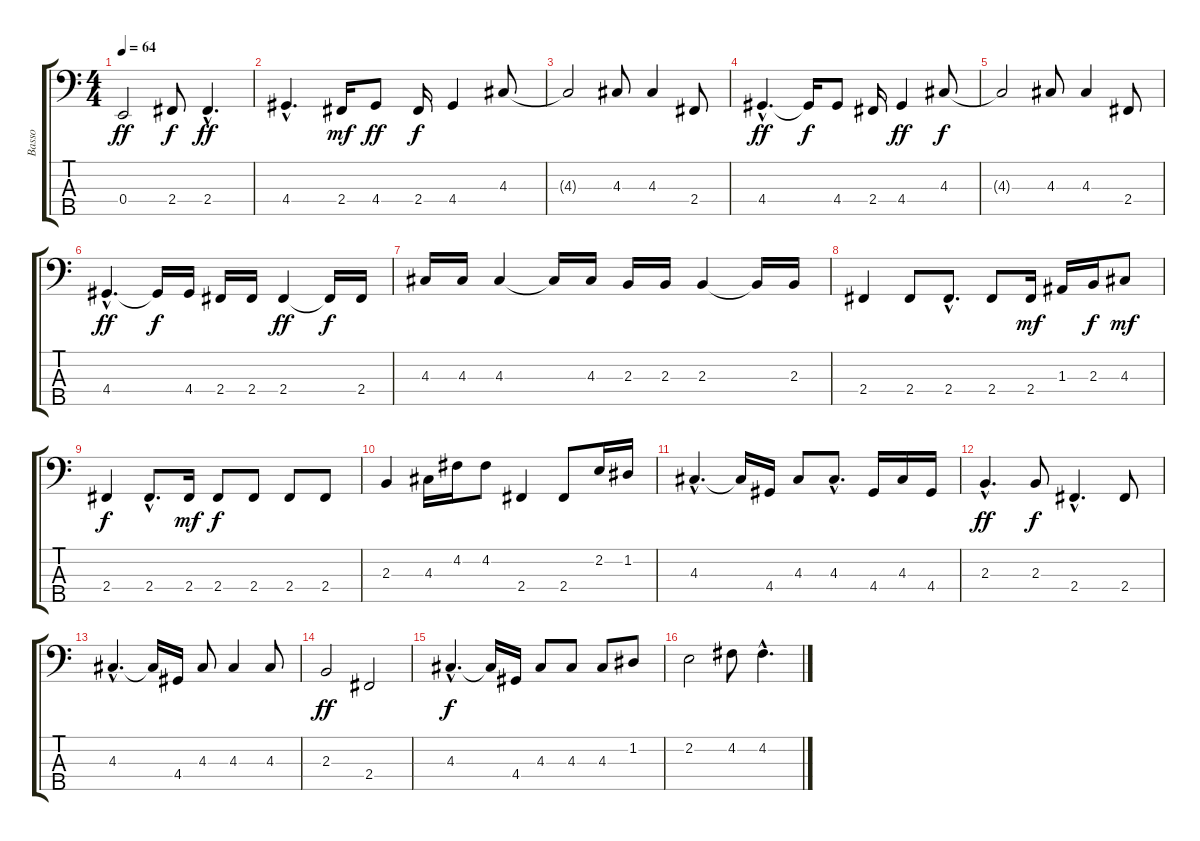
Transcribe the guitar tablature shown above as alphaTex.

\track ("Basso" "Basso") {instrument fretlessbass}
\staff {score tabs}
\tuning (G2 D2 A1 E1 B0) {hide}
\ts (4 4)
\tempo 64
\clef f4
\ks c
0.4.2{dy ff} 2.4.8{dy f} 2.4{hac}.4{d dy ff} |
4.4{hac}.4{d} 2.4.16{dy mf} 4.4.8{dy ff} 2.4.16{dy f} 4.4.4 4.3.8 |
4.3{t}.2 4.3.8 4.3.4 2.4.8 |
4.4{hac}.4{d dy ff} 4.4{t}.16{dy f} 4.4.8 2.4.16 4.4.4{dy ff} 4.3.8{dy f} |
4.3{t}.2 4.3.8 4.3.4 2.4.8 |
4.4{hac}.4{d dy ff} 4.4{t}.16{dy f} 4.4.16 2.4.16 2.4.16 2.4.4{dy ff} 2.4{t}.16{dy f} 2.4.16 |
4.3.16 4.3.16 4.3.4 4.3{t}.16 4.3.16 2.3.16 2.3.16 2.3.4 2.3{t}.16 2.3.16 |
2.4.4 2.4.8 2.4{hac}.8{d} 2.4.8 2.4.16{dy mf} 1.3.16 2.3.16{dy f} 4.3.8{dy mf} |
2.4.4{dy f} 2.4{hac}.8{d} 2.4.16{dy mf} 2.4.8{dy f} 2.4.8 2.4.8 2.4.8 |
2.3.4 4.3.16 4.2.16 4.2.8 2.4.4 2.4.8 2.2.16 1.2.16 |
4.3{hac}.4{d} 4.3{t}.16 4.4.16 4.3.8 4.3{hac}.8{d} 4.4.16 4.3.16 4.4.16 |
2.3{hac}.4{d dy ff} 2.3.8{dy f} 2.4{hac}.4{d} 2.4.8 |
4.3{hac}.4{d} 4.3{t}.16 4.4.16 4.3.8 4.3.4 4.3.8 |
2.3.2{dy ff} 2.4.2 |
4.3{hac}.4{d dy f} 4.3{t}.16 4.4.16 4.3.8 4.3.8 4.3.8 1.2.8 |
2.2.2 4.2.8 4.2{hac}.4{d}
